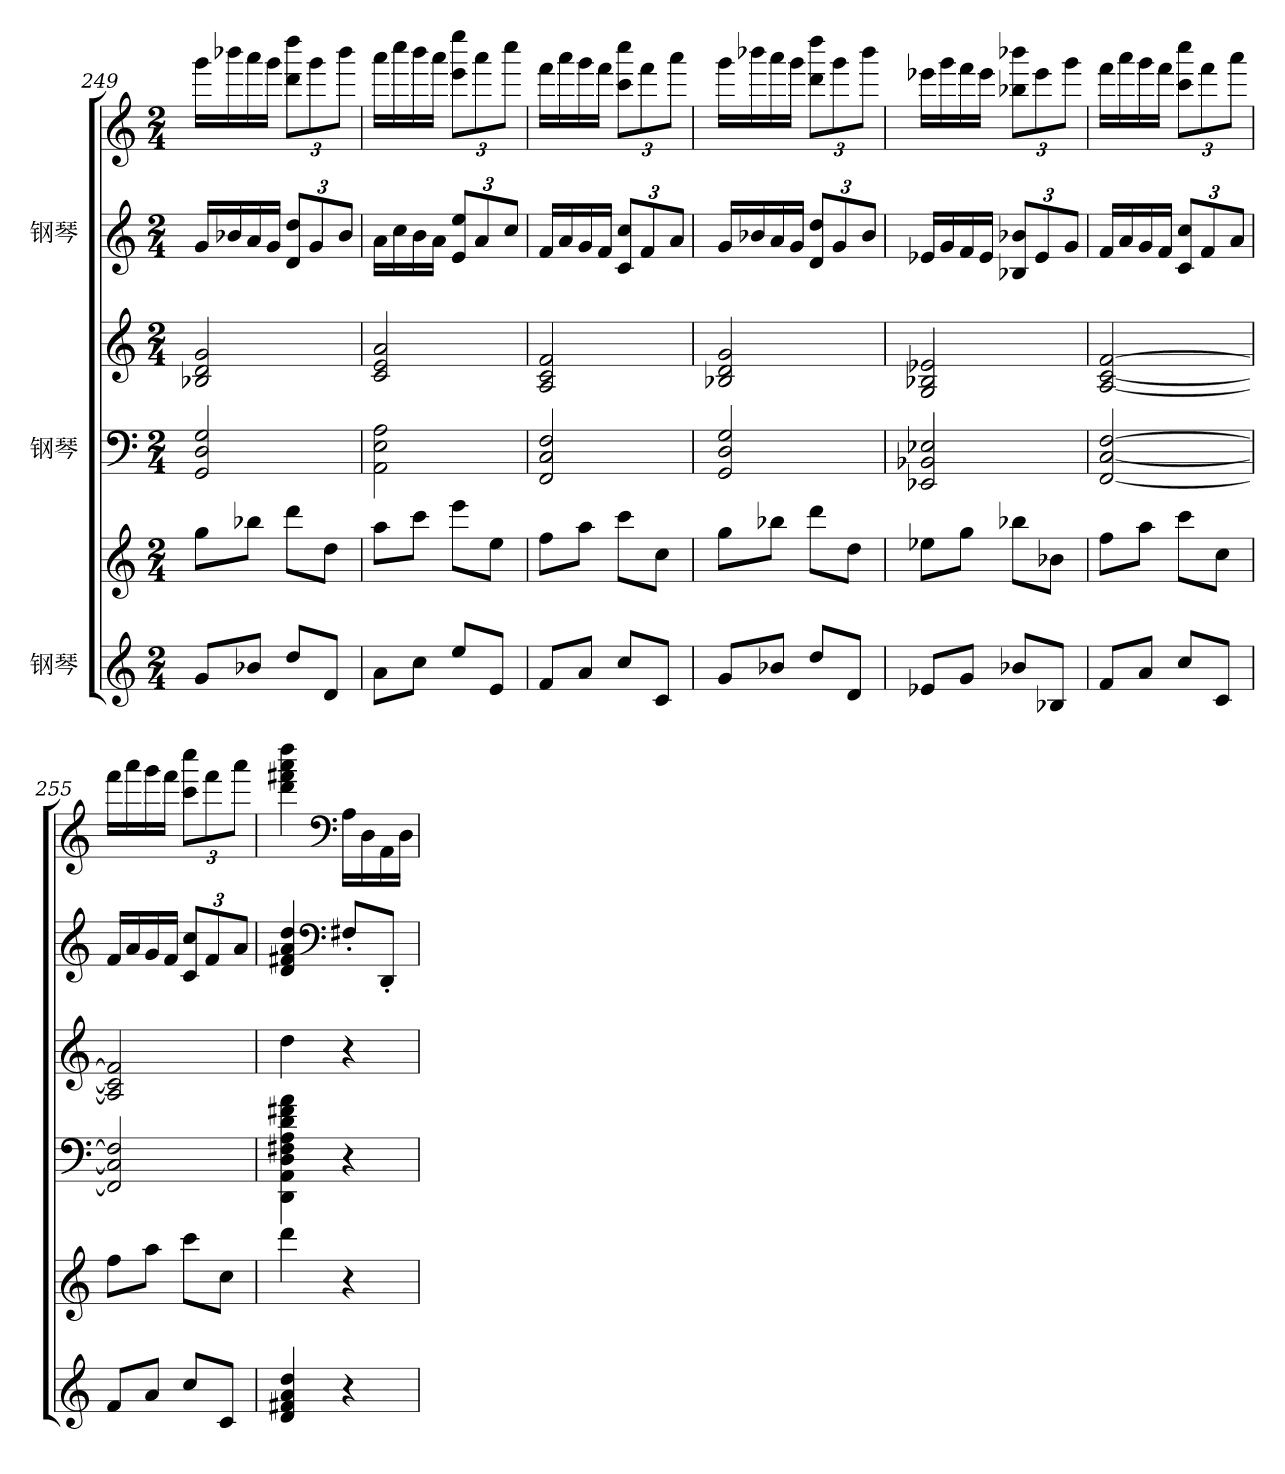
**kern	**kern	**kern	**kern	**kern	**kern
*part3	*part3	*part2	*part2	*part1	*part1
*staff6	*staff5	*staff4	*staff3	*staff2	*staff1
*I"钢琴	*	*I"钢琴	*	*I"钢琴	*
*clefG2	*clefG2	*clefF4	*clefG2	*clefG2	*clefG2
*k[]	*k[]	*k[]	*k[]	*k[]	*k[]
*M2/4	*M2/4	*M2/4	*M2/4	*M2/4	*M2/4
=249	=249	=249	=249	=249	=249
8g/L	8gg\L	2GG/ 2D/ 2G/	2B-X/ 2d/ 2g/	16g/LL	16ggg\LL
.	.	.	.	16b-X/	16bbb-X\
8b-X/J	8bb-X\J	.	.	16a/	16aaa\
.	.	.	.	16g/JJ	16ggg\JJ
*	*	*	*	*Xbrackettup	*Xbrackettup
8dd/L	8ddd\L	.	.	12d/ 12dd/L	12ddd\ 12dddd\L
.	.	.	.	12g/	12ggg\
8d/J	8dd\J	.	.	.	.
.	.	.	.	12b-/J	12bbb-\J
=250	=250	=250	=250	=250	=250
8a\L	8aa\L	2AA\ 2E\ 2A\	2c/ 2e/ 2a/	16a\LL	16aaa\LL
.	.	.	.	16cc\	16cccc\
8cc\J	8ccc\J	.	.	16b\	16bbb\
.	.	.	.	16a\JJ	16aaa\JJ
8ee/L	8eee\L	.	.	12e/ 12ee/L	12eee\ 12eeee\L
.	.	.	.	12a/	12aaa\
8e/J	8ee\J	.	.	.	.
.	.	.	.	12cc/J	12cccc\J
=251	=251	=251	=251	=251	=251
8f/L	8ff\L	2FF/ 2C/ 2F/	2A/ 2c/ 2f/	16f/LL	16fff\LL
.	.	.	.	16a/	16aaa\
8a/J	8aa\J	.	.	16g/	16ggg\
.	.	.	.	16f/JJ	16fff\JJ
8cc/L	8ccc\L	.	.	12c/ 12cc/L	12ccc\ 12cccc\L
.	.	.	.	12f/	12fff\
8c/J	8cc\J	.	.	.	.
.	.	.	.	12a/J	12aaa\J
!!LO:LB:g=z
=252	=252	=252	=252	=252	=252
8g/L	8gg\L	2GG/ 2D/ 2G/	2B-X/ 2d/ 2g/	16g/LL	16ggg\LL
.	.	.	.	16b-X/	16bbb-X\
8b-X/J	8bb-X\J	.	.	16a/	16aaa\
.	.	.	.	16g/JJ	16ggg\JJ
8dd/L	8ddd\L	.	.	12d/ 12dd/L	12ddd\ 12dddd\L
.	.	.	.	12g/	12ggg\
8d/J	8dd\J	.	.	.	.
.	.	.	.	12b-/J	12bbb-\J
=253	=253	=253	=253	=253	=253
8e-X/L	8ee-X\L	2EE-X/ 2BB-X/ 2E-X/	2G/ 2B-X/ 2e-X/	16e-X/LL	16eee-X\LL
.	.	.	.	16g/	16ggg\
8g/J	8gg\J	.	.	16f/	16fff\
.	.	.	.	16e-/JJ	16eee-\JJ
8b-X/L	8bb-X\L	.	.	12B-X/ 12b-X/L	12bb-X\ 12bbb-X\L
.	.	.	.	12e-/	12eee-\
8B-X/J	8b-X\J	.	.	.	.
.	.	.	.	12g/J	12ggg\J
=254	=254	=254	=254	=254	=254
8f/L	8ff\L	[2FF/ [2C/ [2F/	[2A/ [2c/ [2f/	16f/LL	16fff\LL
.	.	.	.	16a/	16aaa\
8a/J	8aa\J	.	.	16g/	16ggg\
.	.	.	.	16f/JJ	16fff\JJ
8cc/L	8ccc\L	.	.	12c/ 12cc/L	12ccc\ 12cccc\L
.	.	.	.	12f/	12fff\
8c/J	8cc\J	.	.	.	.
.	.	.	.	12a/J	12aaa\J
=255	=255	=255	=255	=255	=255
8f/L	8ff\L	2FF/] 2C/] 2F/]	2A/] 2c/] 2f/]	16f/LL	16fff\LL
.	.	.	.	16a/	16aaa\
8a/J	8aa\J	.	.	16g/	16ggg\
.	.	.	.	16f/JJ	16fff\JJ
8cc/L	8ccc\L	.	.	12c/ 12cc/L	12ccc\ 12cccc\L
.	.	.	.	12f/	12fff\
8c/J	8cc\J	.	.	.	.
.	.	.	.	12a/J	12aaa\J
!!LO:PB:g=z
=256	=256	=256	=256	=256	=256
4d/ 4f#X/ 4a/ 4dd/	4ddd\	4DD\ 4AA\ 4D\ 4F#X\ 4A\ 4d\ 4f#X\ 4a\	4dd\	4d/ 4f#X/ 4a/ 4dd/	4ddd\ 4fff#X\ 4aaa\ 4dddd\
*	*	*	*	*clefF4	*clefF4
4r	4r	4r	4r	8F#X'/L	16A\LL
.	.	.	.	.	16D\
.	.	.	.	8DD'/J	16AA\
.	.	.	.	.	16D\JJ
=	=	=	=	=	=
*-	*-	*-	*-	*-	*-
